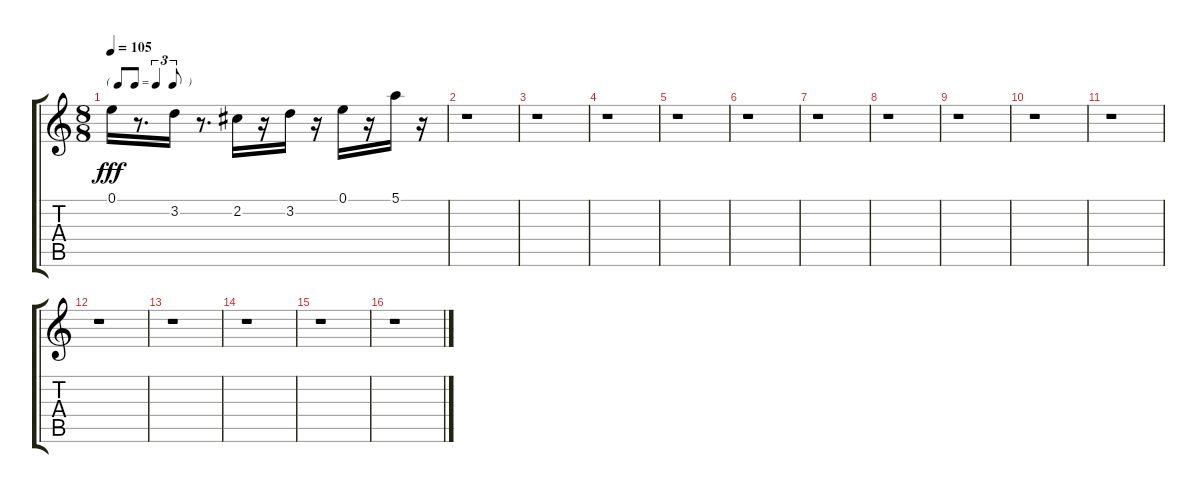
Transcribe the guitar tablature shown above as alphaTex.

\track "" {instrument electricguitarmuted}
\staff {score tabs}
\tuning (E4 B3 G3 D3 A2 E2) {hide}
\ts (8 8)
\tf triplet8th
\tempo 105
\clef g2
\ks c
0.1.16{dy fff} r.8{d} 3.2.16 r.8{d} 2.2.16 r.16 3.2.16 r.16 0.1.16 r.16 5.1.16 r.16 |
r.1 |
r.1 |
r.1 |
r.1 |
r.1 |
r.1 |
r.1 |
r.1 |
r.1 |
r.1 |
r.1 |
r.1 |
r.1 |
r.1 |
r.1
